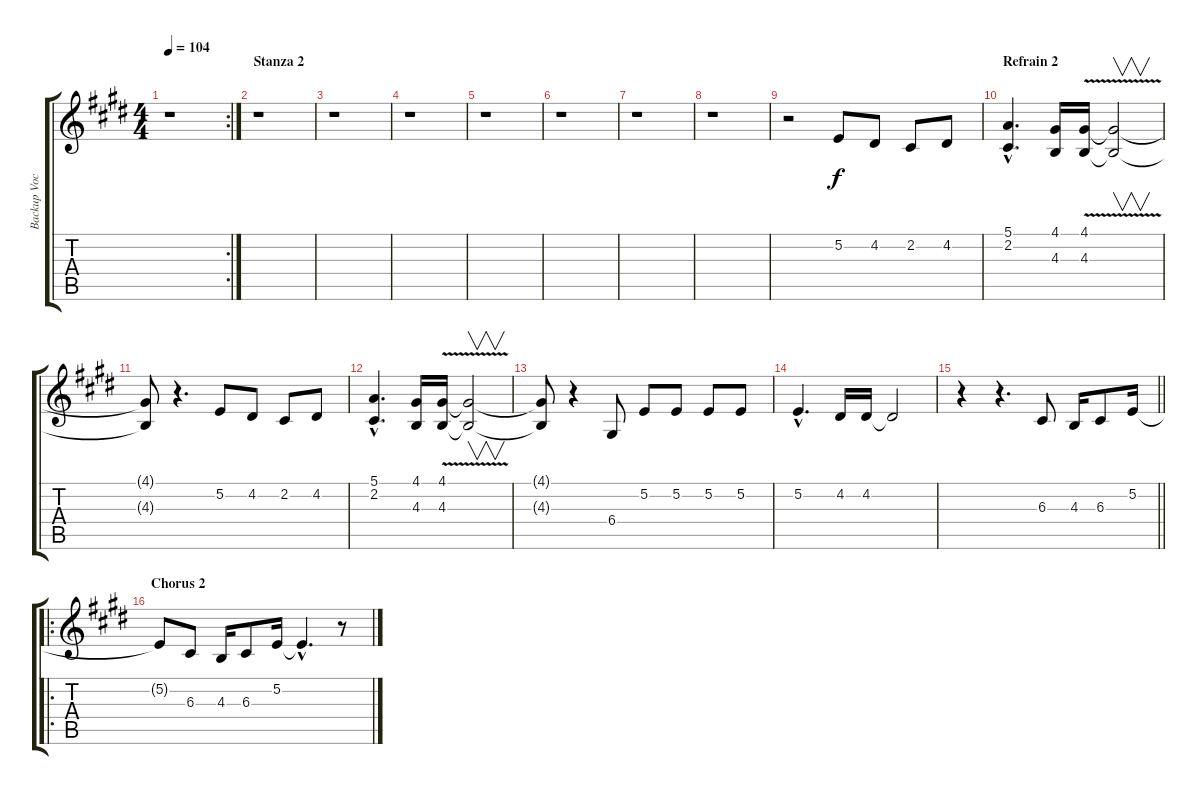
\track ("Backup Vocals" "Backup Voc") {instrument synthvoice}
\staff {score tabs}
\tuning (E4 B3 G3 D3 A2 E2) {hide}
\rc 2
\ts (4 4)
\tempo 104
\clef g2
\ks e
r.1{dy f} |
\section ("" "Stanza 2")
r.1 |
r.1 |
r.1 |
r.1 |
r.1 |
r.1 |
r.1 |
r.2 5.2.8 4.2.8 2.2.8 4.2.8 |
\section ("" "Refrain 2")
(5.1{hac} 2.2{hac}).4{d} (4.1 4.3).16 (4.1{v} 4.3).16 (4.1{t} 4.3{t}).2{v} |
(4.1{t} 4.3{t}).8 r.4{d} 5.2.8 4.2.8 2.2.8 4.2.8 |
(5.1{hac} 2.2{hac}).4{d} (4.1 4.3).16 (4.1{v} 4.3).16 (4.1{t} 4.3{t}).2{v} |
(4.1{t} 4.3{t}).8 r.4 6.4.8 5.2.8 5.2.8 5.2.8 5.2.8 |
5.2{hac}.4{d} 4.2.16 4.2.16 4.2{t}.2 |
\barLineRight lightlight
r.4 r.4{d} 6.3.8 4.3.16 6.3.8 5.2.16 |
\ro
\section ("" "Chorus 2")
5.2{t}.8 6.3.8 4.3.16 6.3.8 5.2.16 5.2{hac t}.4{d} r.8
